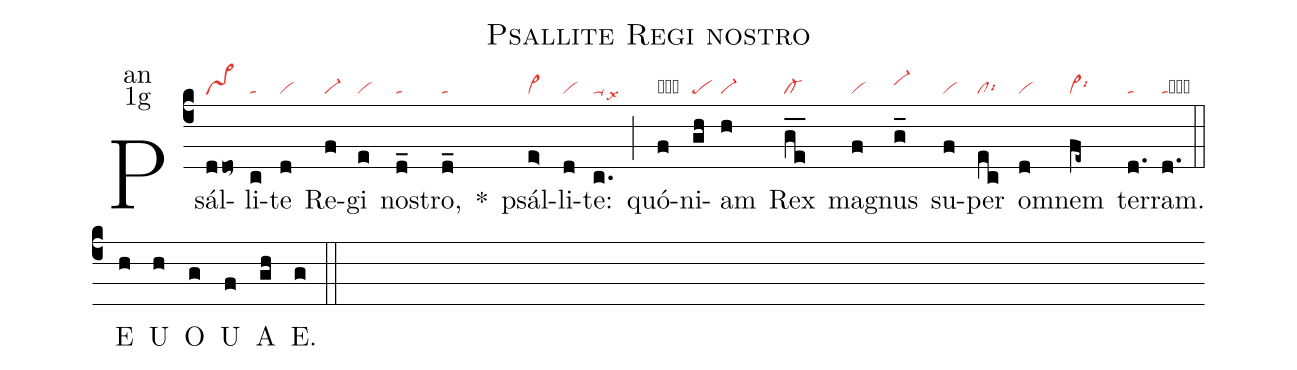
name:Psallite Regi nostro;
office-part:an;
mode:1g;
nabc-lines:1;
%%
(c4) Psál(ddo~|vs>)li(c|ta)te(d|vi) Re(f|vi-)gi(e|vi) nos(d_|ta)tro,(d_|ta) <sp>*</sp>() psál(e>|vi>)li(d|vi)te:(c.|ta-lsx9) (;) quó(f|obvi)ni(gh|pe)am(h|vi-) Rex(ge__|cl-) mag(f|vi)nus(g_|vi-hi) su(f|vi)per(ec|cllsi6) om(d|vi)nem(fe~|vi>lsi6) ter(d.|ta)ram.(d.|tacb) (::) <eu>E(h) U(h) O(g) U(f) A(gh) E.(g) </eu>(::)
